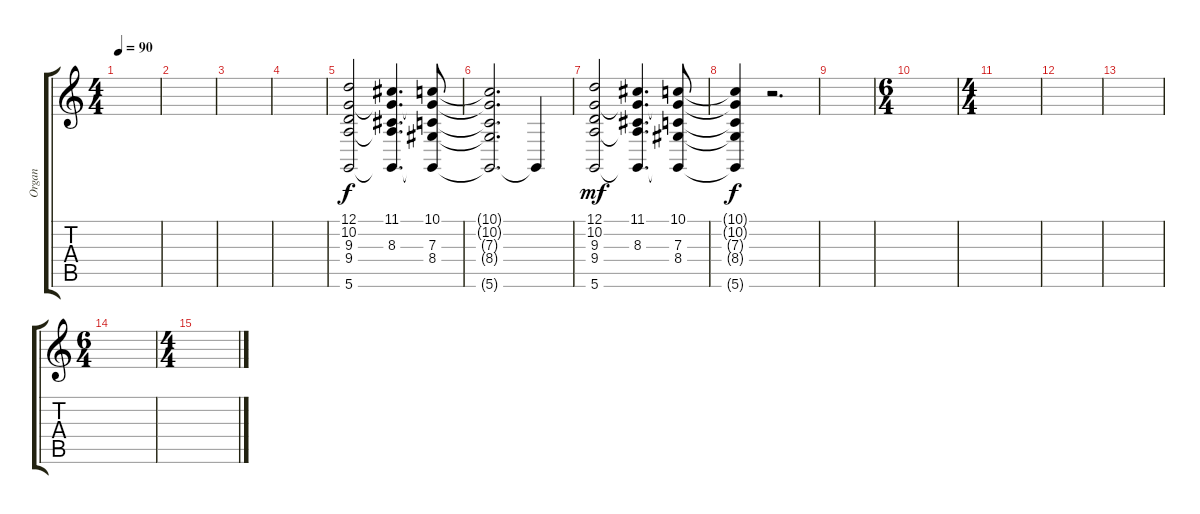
\track ("Organ" "Organ") {instrument drawbarorgan}
\staff {score tabs}
\tuning (D4 A3 F3 C3 G2 D2) {hide}
\ts (4 4)
\tempo 90
\clef g2
\ks c
|
|
|
|
(12.1 10.2 9.3 9.4 5.6).2 (11.1 10.2{t} 8.3 9.4{t} 5.6{t}).4{d} (10.1 10.2{t} 7.3 8.4 5.6{t}).8 |
(10.1{t} 10.2{t} 7.3{t} 8.4{t} 5.6{t}).2{d dy f} 5.6{t}.4 |
(12.1 10.2 9.3 9.4 5.6).2{dy mf} (11.1 10.2{t} 8.3 9.4{t} 5.6{t}).4{d} (10.1 10.2{t} 7.3 8.4 5.6{t}).8 |
(10.1{t} 10.2{t} 7.3{t} 8.4{t} 5.6{t}).4{dy f} r.2{d} |
|
\ts (6 4)
|
\ts (4 4)
|
|
|
\ts (6 4)
|
\ts (4 4)
